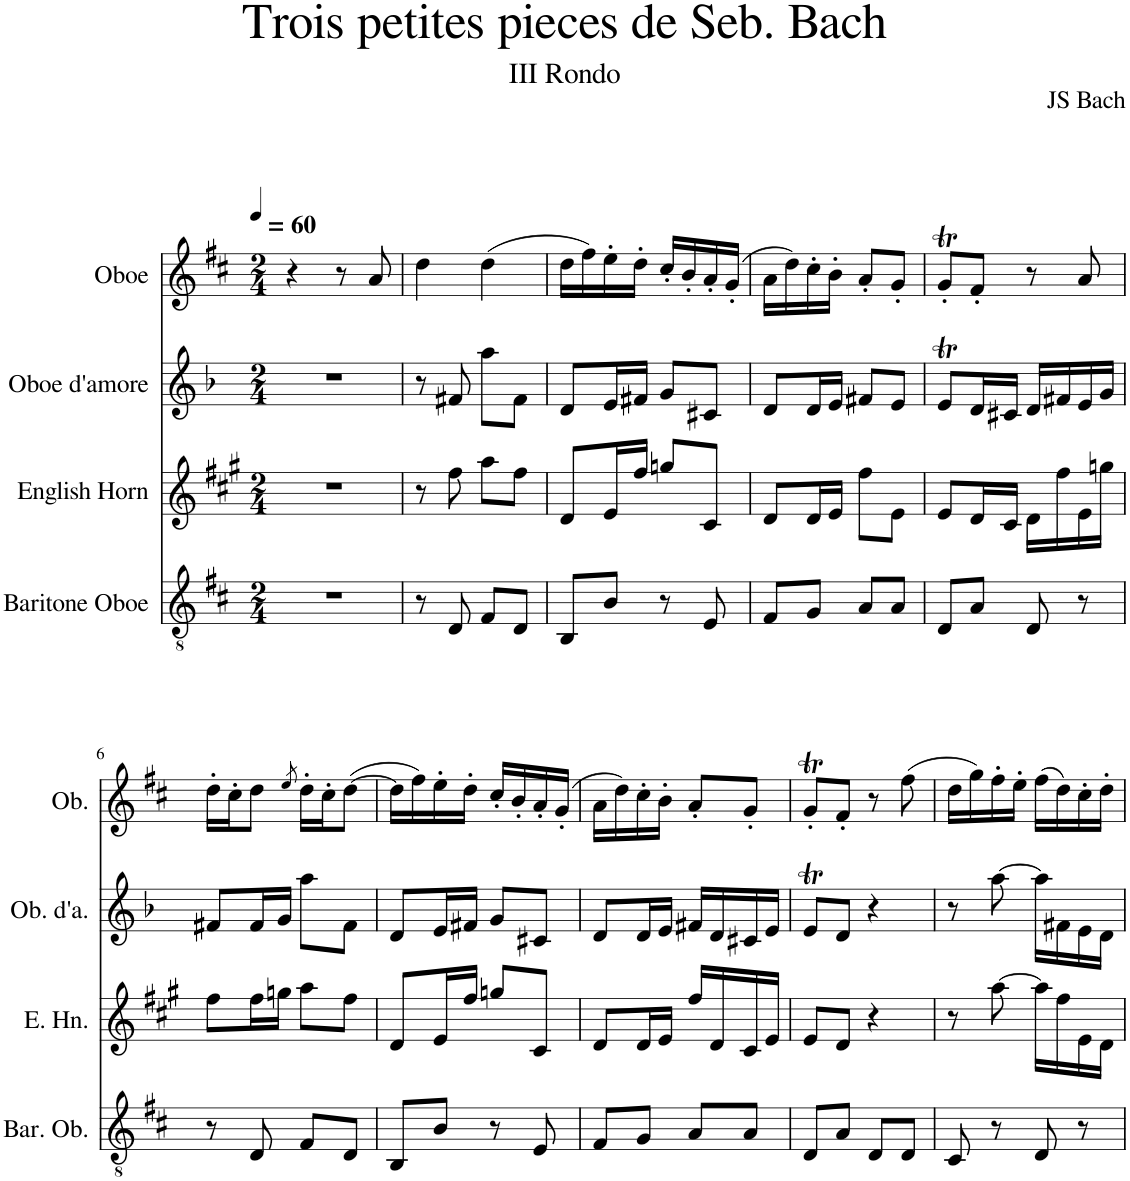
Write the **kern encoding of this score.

**kern	**kern	**kern	**kern
*part4	*part3	*part2	*part1
*staff4	*staff3	*staff2	*staff1
*I"Baritone Oboe	*I"English Horn	*I"Oboe d'amore	*I"Oboe
*I'Bar. Ob.	*I'E. Hn.	*I'Ob. d'a.	*I'Ob.
*clefGv2	*clefG2	*clefG2	*clefG2
*	*Trd4c7	*Trd2c3	*
*k[f#c#]	*k[f#c#g#]	*k[b-]	*k[f#c#]
*M2/4	*M2/4	*M2/4	*M2/4
=1	=1	=1	=1
!	!	!	!LO:TX:a:t== 60
2r	2r	2r	4r
.	.	.	8r
.	.	.	8a/
=2	=2	=2	=2
8r	8r	8r	4dd\
8D/	8ff#\	8f#X/	.
8F#/L	8aa\L	8aa\L	(4dd\
8D/J	8ff#\J	8f#\J	.
=3	=3	=3	=3
8BB/L	8d/L	8d/L	16dd\LL
.	.	.	16ff#\)
8B/J	16e/L	16e/L	16ee'\
.	16ff#/JJ	16f#X/JJ	16dd'\JJ
8r	8ggn/L	8g/L	16cc#'/LL
.	.	.	16b'/
8E/	8c#/J	8c#X/J	16a'/
.	.	.	(16g'/JJ
=4	=4	=4	=4
8F#/L	8d/L	8d/L	16a\LL
.	.	.	16dd\)
8G/J	16d/L	16d/L	16cc#'\
.	16e/JJ	16e/JJ	16b'\JJ
8A/L	8ff#\L	8f#X/L	8a'/L
8A/J	8e\J	8e/J	8g'/J
=5	=5	=5	=5
8D/L	8e/L	8et/L	8gT'/L
8A/J	16d/L	16d/L	8f#'/J
.	16c#/JJ	16c#X/JJ	.
8D/	16d\LL	16d/LL	8r
.	16ff#\	16f#X/	.
8r	16e\	16e/	8a/
.	16ggn\JJ	16g/JJ	.
!!LO:LB:g=z
=6	=6	=6	=6
8r	8ff#\L	8f#X/L	16dd'\LL
.	.	.	16cc#'\J
8D/	16ff#\L	16f#/L	8dd\J
.	16ggn\JJ	16g/JJ	.
.	.	.	8qee/
8F#/L	8aa\L	8aa\L	16dd'\LL
.	.	.	16cc#'\J
8D/J	8ff#\J	8f#\J	([8dd\J
=7	=7	=7	=7
8BB/L	8d/L	8d/L	16dd\LL]
.	.	.	16ff#\)
8B/J	16e/L	16e/L	16ee'\
.	16ff#/JJ	16f#X/JJ	16dd'\JJ
8r	8ggn/L	8g/L	16cc#'/LL
.	.	.	16b'/
8E/	8c#/J	8c#X/J	16a'/
.	.	.	(16g'/JJ
=8	=8	=8	=8
8F#/L	8d/L	8d/L	16a\LL
.	.	.	16dd\)
8G/J	16d/L	16d/L	16cc#'\
.	16e/JJ	16e/JJ	16b'\JJ
8A/L	16ff#/LL	16f#X/LL	8a'/L
.	16d/	16d/	.
8A/J	16c#/	16c#X/	8g'/J
.	16e/JJ	16e/JJ	.
=9	=9	=9	=9
8D/L	8e/L	8et/L	8gT'/L
8A/J	8d/J	8d/J	8f#'/J
8D/L	4r	4r	8r
8D/J	.	.	(8ff#\
=10	=10	=10	=10
8C#/	8r	8r	16dd\LL
.	.	.	16gg\)
8r	[8aa\	[8aa\	16ff#'\
.	.	.	16ee'\JJ
8D/	16aa\LL]	16aa\LL]	(16ff#\LL
.	16ff#\	16f#X\	16dd\)
8r	16e\	16e\	16cc#'\
.	16d\JJ	16d\JJ	16dd'\JJ
=	=	=	=
*-	*-	*-	*-
